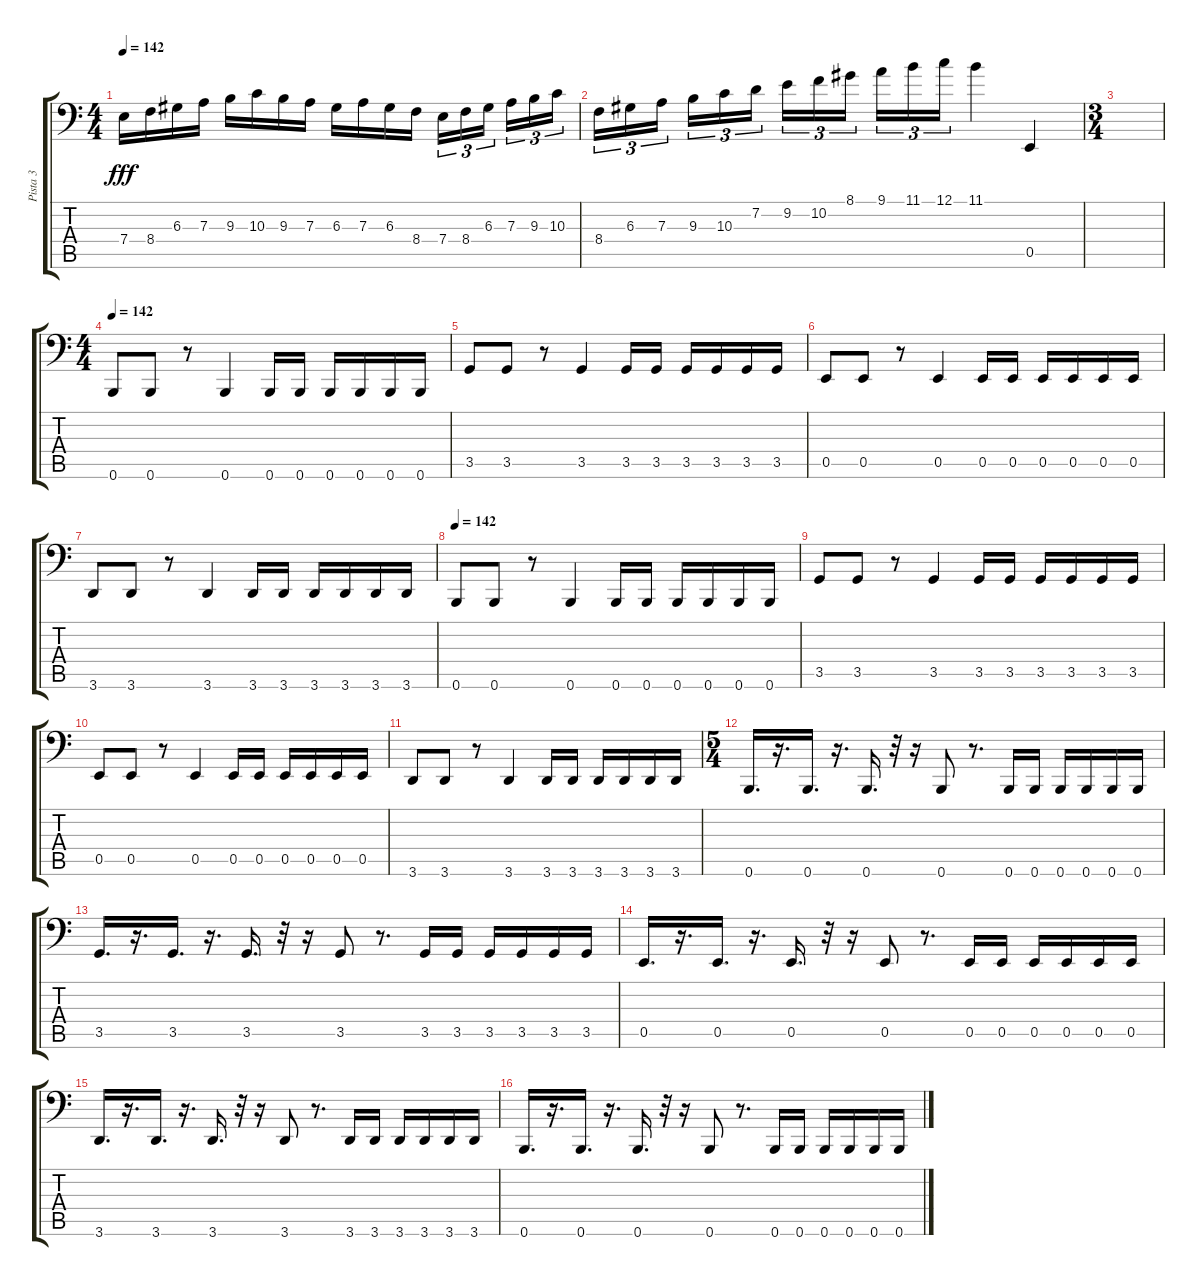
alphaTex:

\track ("Pista 3" "Pista 3") {instrument electricbassfinger}
\staff {score tabs}
\tuning (C3 G2 D2 A1 E1 B0) {hide}
\ts (4 4)
\tempo 142
\clef f4
\ks c
7.4.16{dy fff} 8.4.16 6.3.16 7.3.16 9.3.16 10.3.16 9.3.16 7.3.16 6.3.16 7.3.16 6.3.16 8.4.16 7.4.16{tu (3 2)} 8.4.16{tu (3 2)} 6.3.16{tu (3 2) beam splitsecondary} 7.3.16{tu (3 2)} 9.3.16{tu (3 2)} 10.3.16{tu (3 2)} |
8.4.16{tu (3 2)} 6.3.16{tu (3 2)} 7.3.16{tu (3 2) beam splitsecondary} 9.3.16{tu (3 2)} 10.3.16{tu (3 2)} 7.2.16{tu (3 2)} 9.2.16{tu (3 2)} 10.2.16{tu (3 2)} 8.1.16{tu (3 2) beam splitsecondary} 9.1.16{tu (3 2)} 11.1.16{tu (3 2)} 12.1.16{tu (3 2)} 11.1.4 0.5.4 |
\ts (3 4)
|
\ts (4 4)
\tempo 142
0.6.8 0.6.8 r.8 0.6.4 0.6.16 0.6.16 0.6.16 0.6.16 0.6.16 0.6.16 |
3.5.8 3.5.8 r.8 3.5.4 3.5.16 3.5.16 3.5.16 3.5.16 3.5.16 3.5.16 |
0.5.8 0.5.8 r.8 0.5.4 0.5.16 0.5.16 0.5.16 0.5.16 0.5.16 0.5.16 |
3.6.8 3.6.8 r.8 3.6.4 3.6.16 3.6.16 3.6.16 3.6.16 3.6.16 3.6.16 |
\tempo 142
0.6.8 0.6.8 r.8 0.6.4 0.6.16 0.6.16 0.6.16 0.6.16 0.6.16 0.6.16 |
3.5.8 3.5.8 r.8 3.5.4 3.5.16 3.5.16 3.5.16 3.5.16 3.5.16 3.5.16 |
0.5.8 0.5.8 r.8 0.5.4 0.5.16 0.5.16 0.5.16 0.5.16 0.5.16 0.5.16 |
3.6.8 3.6.8 r.8 3.6.4 3.6.16 3.6.16 3.6.16 3.6.16 3.6.16 3.6.16 |
\ts (5 4)
0.6.16{d} r.16{d} 0.6.16{d} r.16{d} 0.6.16{d} r.32 r.16 0.6.8 r.8{d} 0.6.16 0.6.16 0.6.16 0.6.16 0.6.16 0.6.16 |
3.5.16{d} r.16{d} 3.5.16{d} r.16{d} 3.5.16{d} r.32 r.16 3.5.8 r.8{d} 3.5.16 3.5.16 3.5.16 3.5.16 3.5.16 3.5.16 |
0.5.16{d} r.16{d} 0.5.16{d} r.16{d} 0.5.16{d} r.32 r.16 0.5.8 r.8{d} 0.5.16 0.5.16 0.5.16 0.5.16 0.5.16 0.5.16 |
3.6.16{d} r.16{d} 3.6.16{d} r.16{d} 3.6.16{d} r.32 r.16 3.6.8 r.8{d} 3.6.16 3.6.16 3.6.16 3.6.16 3.6.16 3.6.16 |
0.6.16{d} r.16{d} 0.6.16{d} r.16{d} 0.6.16{d} r.32 r.16 0.6.8 r.8{d} 0.6.16 0.6.16 0.6.16 0.6.16 0.6.16 0.6.16
